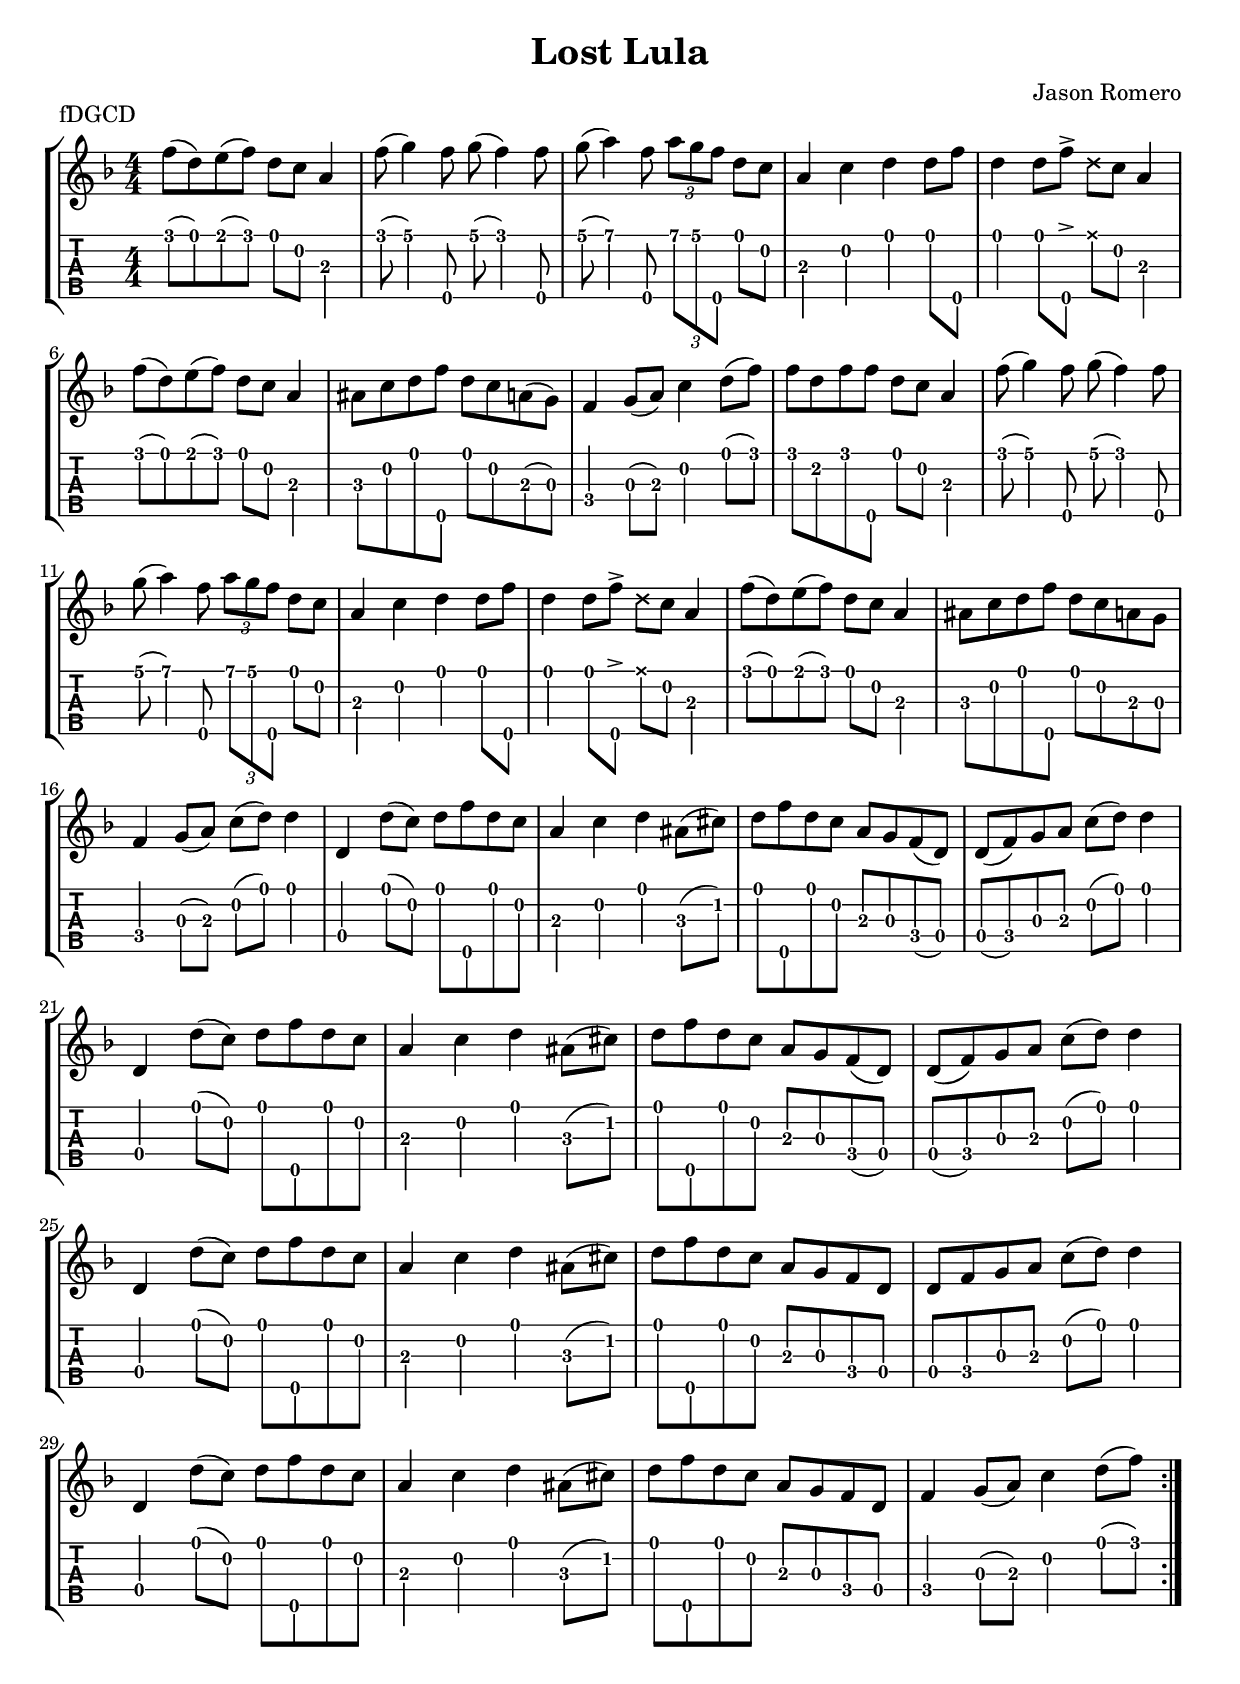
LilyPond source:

\version "2.24.3"
\paper { indent=0 systems-per-page=7}
\header {title="Lost Lula"
  composer = "Jason Romero"
  piece = "fDGCD"
}
music ={
\time 4/4
\repeat volta 2 {
 f''8\1 (d''8\1) e''8\1 (f''8\1) d''8\1 c''8\2 a'4\3 f''8\1 (g''4\1) f''8\5 g''8\1 (f''4\1) f''8\5 g''8\1 (a''4\1) f''8\5 \tuplet3/2 { a''\1 g''\1 f''\5 } d''8\1 c''8\2 a'4\3 c''4\2 d''4\1 d''8\1 f''8\5 d''4\1 d''8\1 f''8\5  \accent   \xNote  d''8\1 c''8\2 a'4\3 f''8\1 (d''8\1) e''8\1 (f''8\1) d''8\1 c''8\2 a'4\3 ais'8\3 c''8\2 d''8\1 f''8\5 d''8\1 c''8\2 a'8\3 (g'8\3) f'4\4 g'8\3 (a'8\3) c''4\2 d''8\1 (f''8\1) f''8\1 d''8\2 f''8\1 f''8\5 d''8\1 c''8\2 a'4\3 f''8\1 (g''4\1) f''8\5 g''8\1 (f''4\1) f''8\5 g''8\1 (a''4\1) f''8\5 \tuplet3/2 { a''\1 g''\1 f''\5 } d''8\1 c''8\2 a'4\3 c''4\2 d''4\1 d''8\1 f''8\5 d''4\1 d''8\1 f''8\5  \accent   \xNote  d''8\1 c''8\2 a'4\3 f''8\1 (d''8\1) e''8\1 (f''8\1) d''8\1 c''8\2 a'4\3 ais'8\3 c''8\2 d''8\1 f''8\5 d''8\1 c''8\2 a'8\3 g'8\3 f'4\4 g'8\3 (a'8\3) c''8\2 (d''8\1) d''4\1 d'4\4 d''8\1 (c''8\2) d''8\1 f''8\5 d''8\1 c''8\2 a'4\3 c''4\2 d''4\1 ais'8\3 (cis''8\2) d''8\1 f''8\5 d''8\1 c''8\2 a'8\3 g'8\3 f'8\4 (d'8\4) d'8\4 (f'8\4) g'8\3 a'8\3 c''8\2 (d''8\1) d''4\1 d'4\4 d''8\1 (c''8\2) d''8\1 f''8\5 d''8\1 c''8\2 a'4\3 c''4\2 d''4\1 ais'8\3 (cis''8\2) d''8\1 f''8\5 d''8\1 c''8\2 a'8\3 g'8\3 f'8\4 (d'8\4) d'8\4 (f'8\4) g'8\3 a'8\3 c''8\2 (d''8\1) d''4\1 d'4\4 d''8\1 (c''8\2) d''8\1 f''8\5 d''8\1 c''8\2 a'4\3 c''4\2 d''4\1 ais'8\3 (cis''8\2) d''8\1 f''8\5 d''8\1 c''8\2 a'8\3 g'8\3 f'8\4 d'8\4 d'8\4 f'8\4 g'8\3 a'8\3 c''8\2 (d''8\1) d''4\1 d'4\4 d''8\1 (c''8\2) d''8\1 f''8\5 d''8\1 c''8\2 a'4\3 c''4\2 d''4\1 ais'8\3 (cis''8\2) d''8\1 f''8\5 d''8\1 c''8\2 a'8\3 g'8\3 f'8\4 d'8\4 f'4\4 g'8\3 (a'8\3) c''4\2 d''8\1 (f''8\1) 
}}

\new StaffGroup <<
\new Staff \with {                                                             
     \omit StringNumber                                                         
     }                                                                          
     {                                                                          
      \key f \major                                                             
      \numericTimeSignature                                                    
       \music                                    
    }                                                                                 
                                                                         
  \new TabStaff \with {                                                         
    tablatureFormat = #fret-number-tablature-format-banjo                       
    stringTunings = \stringTuning <f'' d' g' c'' d''>
  }                                                                             
  {                                                                             
    {                                                                           
      \clef moderntab                                                          
      \numericTimeSignature                                                    
      \tabFullNotation                                                         
      \music                                  
    }                                                                      
  }
>>

